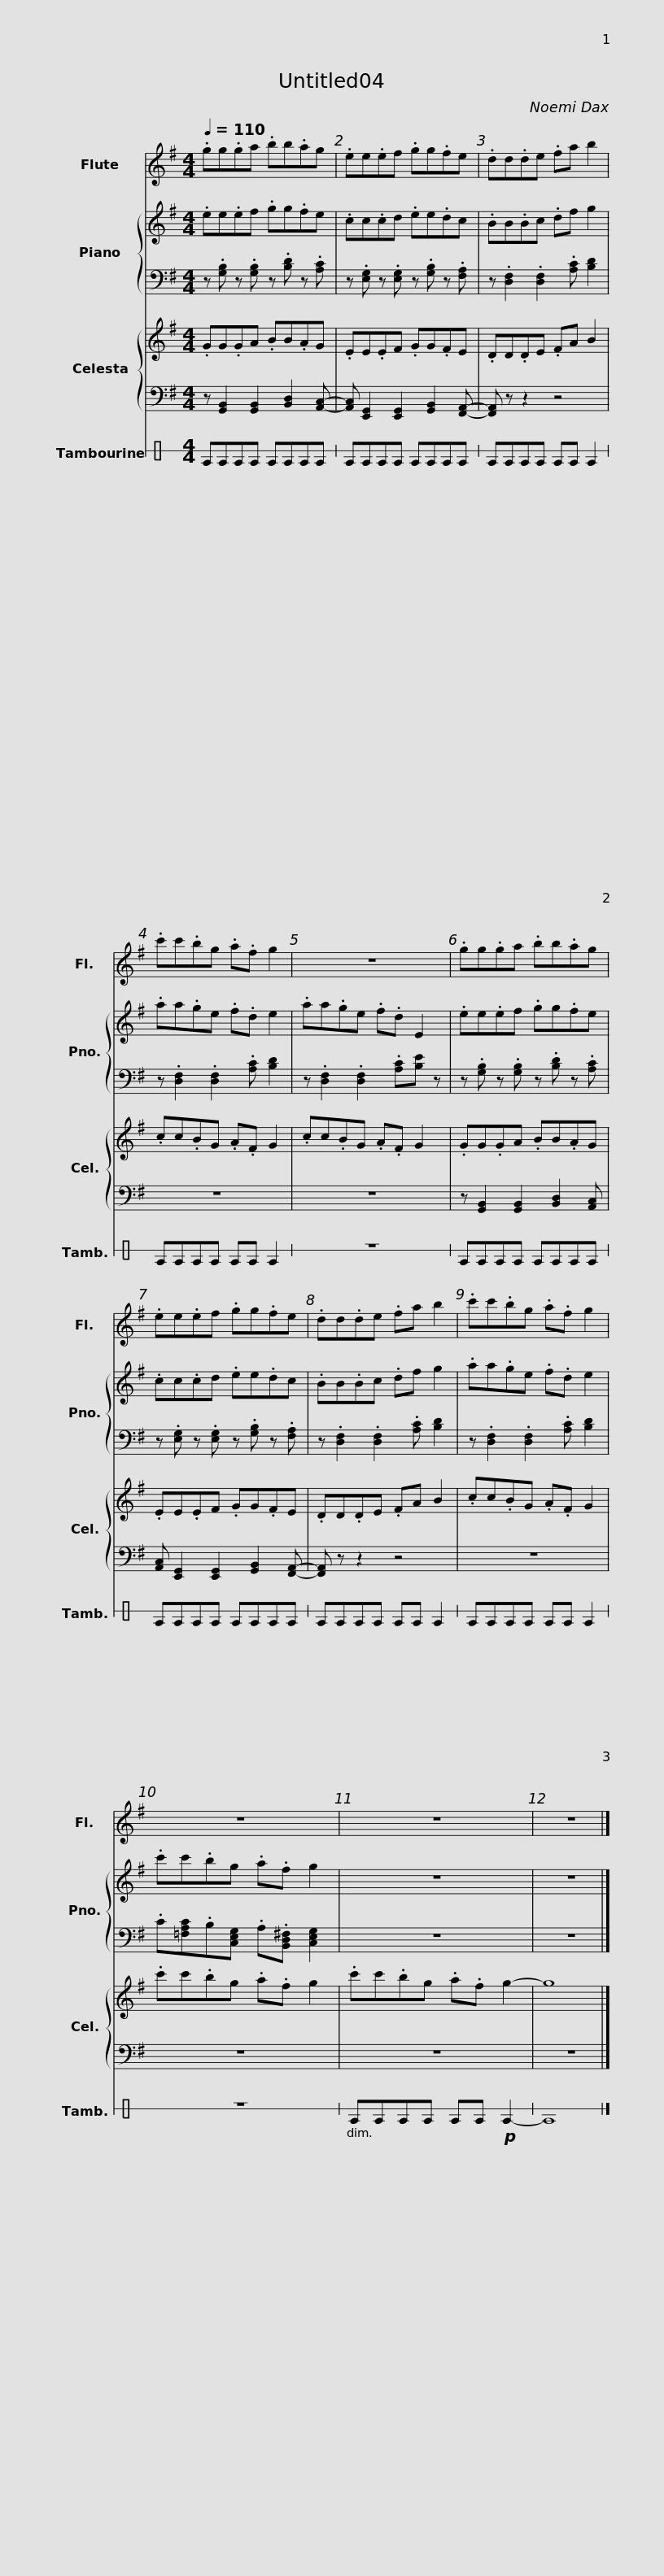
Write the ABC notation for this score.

X:1
%%score 1 { 2 | 3 } { 4 | 5 } 6
L:1/8
Q:1/4=110
M:4/4
I:linebreak $
K:G
V:1 treble
V:2 treble
V:3 bass
V:4 treble transpose=12
V:5 bass transpose="12 "
V:6 perc stafflines=1
K:none
V:1
 .gg.ga .bb.ag | .ee.ef .gg.fe | .dd.de .fa b2 | .c'c'.bg .a.f g2 |$ z8 | %5
 .gg.ga .bb.ag | .ee.ef .gg.fe | .dd.de .fa b2 |$ .c'c'.bg .a.f g2 | z8 | %10
 z8 | z8 |] %12
V:2
 .ee.ef .gg.fe | .cc.cd .ee.dc | .BB.Bc .df g2 | .aa.ge .f.d e2 |$ .aa.ge .f.d E2 | %5
 .ee.ef .gg.fe | .cc.cd .ee.dc | .BB.Bc .df g2 |$ .aa.ge .f.d e2 | .c'c'.bg .a.f g2 | %10
 z8 | z8 |] %12
V:3
 z .[G,B,] z .[G,B,] z .[B,D] z .[A,C] | z .[E,G,] z .[E,G,] z .[G,B,] z .[F,A,] | z .[D,F,]2 .[D,F,]2 .[A,C] [B,D]2 | z .[D,F,]2 .[D,F,]2 .[A,C] [B,D]2 |$ z .[D,F,]2 .[D,F,]2 .[A,C][B,E] z | %5
 z .[G,B,] z .[G,B,] z .[B,D] z .[A,C] | z .[E,G,] z .[E,G,] z .[G,B,] z .[F,A,] | z .[D,F,]2 .[D,F,]2 .[A,C] [B,D]2 |$ z .[D,F,]2 .[D,F,]2 .[A,C] [B,D]2 | .C[=F,A,C].B,[C,E,G,] .A,.[B,,D,^F,] [C,E,G,]2 | %10
 z8 | z8 |] %12
V:4
 .GG.GA .BB.AG | .EE.EF .GG.FE | .DD.DE .FA B2 | .cc.BG .A.F G2 |$ .cc.BG .A.F G2 | %5
 .GG.GA .BB.AG | .EE.EF .GG.FE | .DD.DE .FA B2 |$ .cc.BG .A.F G2 | .c'c'.bg .a.f g2 | %10
 .c'c'.bg .a.f g2- | g8 |] %12
V:5
 z [G,,B,,]2 [G,,B,,]2 [B,,D,]2 [A,,C,]- | [A,,C,] [E,,G,,]2 [E,,G,,]2 [G,,B,,]2 [F,,A,,]- | [F,,A,,] z z2 z4 | z8 |$ z8 | %5
 z [G,,B,,]2 [G,,B,,]2 [B,,D,]2 [A,,C,] | [A,,C,] [E,,G,,]2 [E,,G,,]2 [G,,B,,]2 [F,,A,,]- | [F,,A,,] z z2 z4 |$ z8 | z8 | %10
 z8 | z8 |] %12
V:6
 EEEE EEEE | EEEE EEEE | EEEE EE E2 | EEEE EE E2 |$ z8 | %5
 EEEE EEEE | EEEE EEEE | EEEE EE E2 |$ EEEE EE E2 | z8 | %10
 EEEE EE!p! E2- | E8 |] %12
